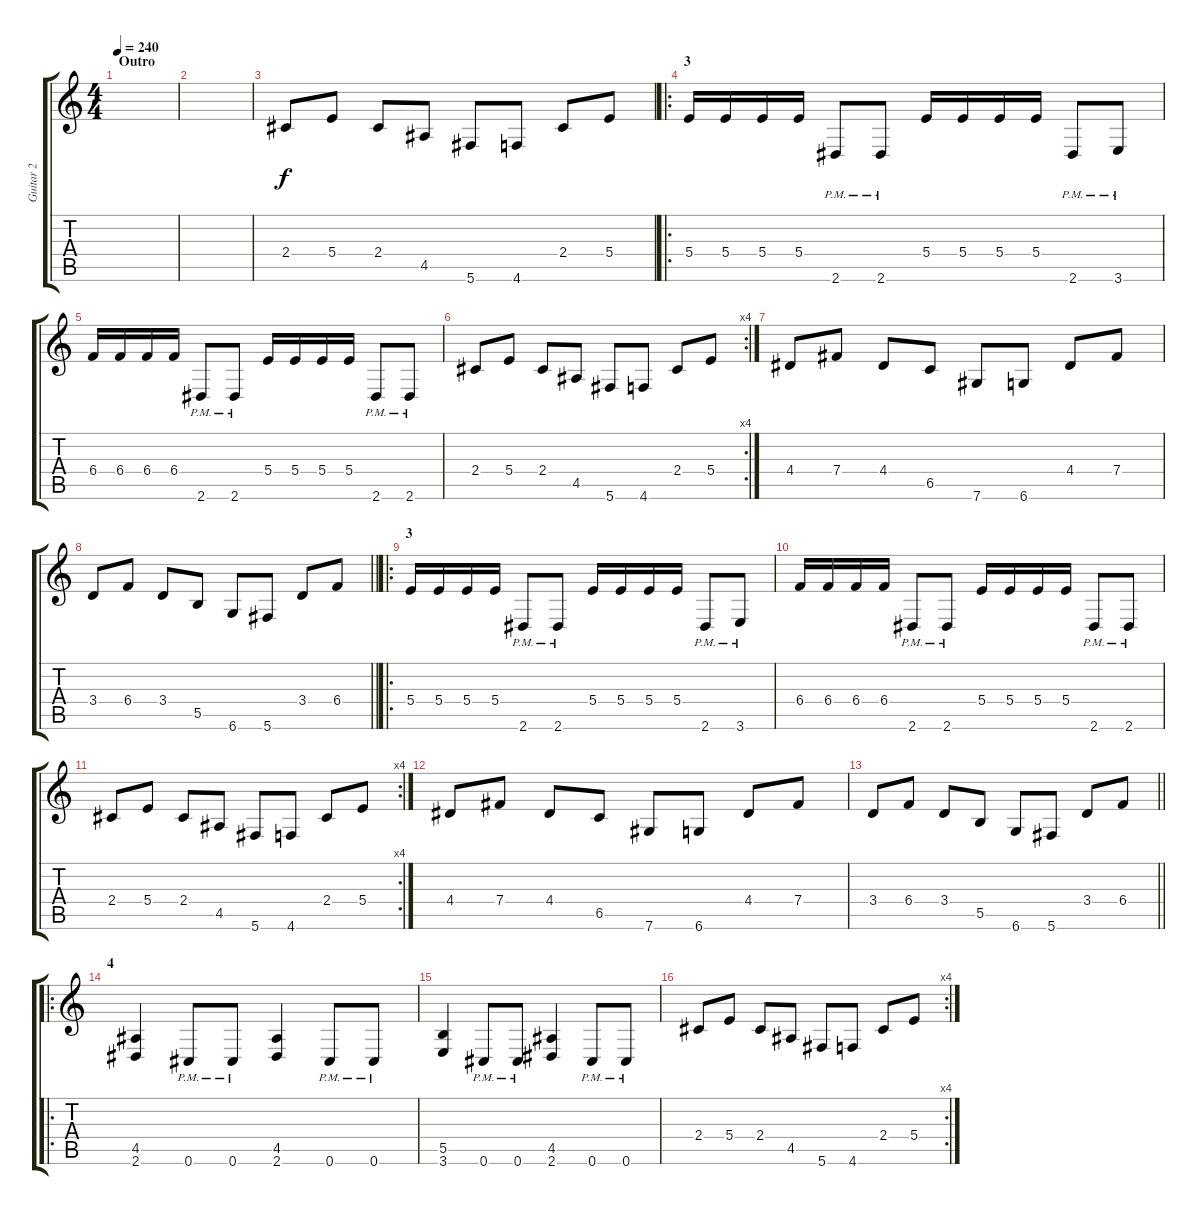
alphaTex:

\track ("Guitar 2" "Guitar 2") {instrument distortionguitar}
\staff {score tabs}
\tuning (Db4 Ab3 E3 B2 Gb2 Db2) {hide}
\ts (4 4)
\section ("" "Outro")
\tempo 240
\clef g2
\ks c
|
|
2.4.8 5.4.8 2.4.8 4.5.8 5.6.8 4.6.8 2.4.8 5.4.8 |
\ro
\section ("" "3")
5.4.16 5.4.16 5.4.16 5.4.16 2.6{pm}.8 2.6{pm}.8 5.4.16 5.4.16 5.4.16 5.4.16 2.6{pm}.8 3.6{pm}.8 |
6.4.16 6.4.16 6.4.16 6.4.16 2.6{pm}.8 2.6{pm}.8 5.4.16 5.4.16 5.4.16 5.4.16 2.6{pm}.8 2.6{pm}.8 |
\rc 4
2.4.8 5.4.8 2.4.8 4.5.8 5.6.8 4.6.8 2.4.8 5.4.8 |
4.4.8 7.4.8 4.4.8 6.5.8 7.6.8 6.6.8 4.4.8 7.4.8 |
\barLineRight lightlight
3.4.8 6.4.8 3.4.8 5.5.8 6.6.8 5.6.8 3.4.8 6.4.8 |
\ro
\section ("" "3")
5.4.16 5.4.16 5.4.16 5.4.16 2.6{pm}.8 2.6{pm}.8 5.4.16 5.4.16 5.4.16 5.4.16 2.6{pm}.8 3.6{pm}.8 |
6.4.16 6.4.16 6.4.16 6.4.16 2.6{pm}.8 2.6{pm}.8 5.4.16 5.4.16 5.4.16 5.4.16 2.6{pm}.8 2.6{pm}.8 |
\rc 4
2.4.8 5.4.8 2.4.8 4.5.8 5.6.8 4.6.8 2.4.8 5.4.8 |
4.4.8 7.4.8 4.4.8 6.5.8 7.6.8 6.6.8 4.4.8 7.4.8 |
\barLineRight lightlight
3.4.8 6.4.8 3.4.8 5.5.8 6.6.8 5.6.8 3.4.8 6.4.8 |
\ro
\section ("" "4")
(4.5 2.6).4 0.6{pm}.8 0.6{pm}.8 (4.5 2.6).4 0.6{pm}.8 0.6{pm}.8 |
(5.5 3.6).4 0.6{pm}.8 0.6{pm}.8 (4.5 2.6).4 0.6{pm}.8 0.6{pm}.8 |
\rc 4
2.4.8 5.4.8 2.4.8 4.5.8 5.6.8 4.6.8 2.4.8 5.4.8
